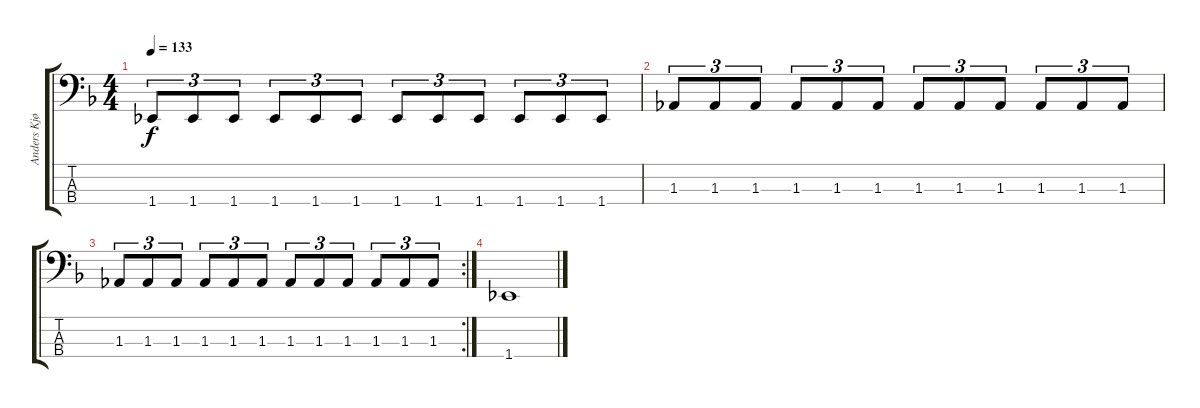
\track ("Anders Kjølholm" "Anders Kjø") {instrument electricbassfinger}
\staff {score tabs}
\tuning (F2 C2 G1 D1) {hide}
\ts (4 4)
\tempo 133
\clef f4
\ks f
1.4.8{tu (3 2) dy f} 1.4.8{tu (3 2)} 1.4.8{tu (3 2)} 1.4.8{tu (3 2)} 1.4.8{tu (3 2)} 1.4.8{tu (3 2)} 1.4.8{tu (3 2)} 1.4.8{tu (3 2)} 1.4.8{tu (3 2)} 1.4.8{tu (3 2)} 1.4.8{tu (3 2)} 1.4.8{tu (3 2)} |
1.3.8{tu (3 2)} 1.3.8{tu (3 2)} 1.3.8{tu (3 2)} 1.3.8{tu (3 2)} 1.3.8{tu (3 2)} 1.3.8{tu (3 2)} 1.3.8{tu (3 2)} 1.3.8{tu (3 2)} 1.3.8{tu (3 2)} 1.3.8{tu (3 2)} 1.3.8{tu (3 2)} 1.3.8{tu (3 2)} |
\rc 2
1.3.8{tu (3 2)} 1.3.8{tu (3 2)} 1.3.8{tu (3 2)} 1.3.8{tu (3 2)} 1.3.8{tu (3 2)} 1.3.8{tu (3 2)} 1.3.8{tu (3 2)} 1.3.8{tu (3 2)} 1.3.8{tu (3 2)} 1.3.8{tu (3 2)} 1.3.8{tu (3 2)} 1.3.8{tu (3 2)} |
1.4.1
